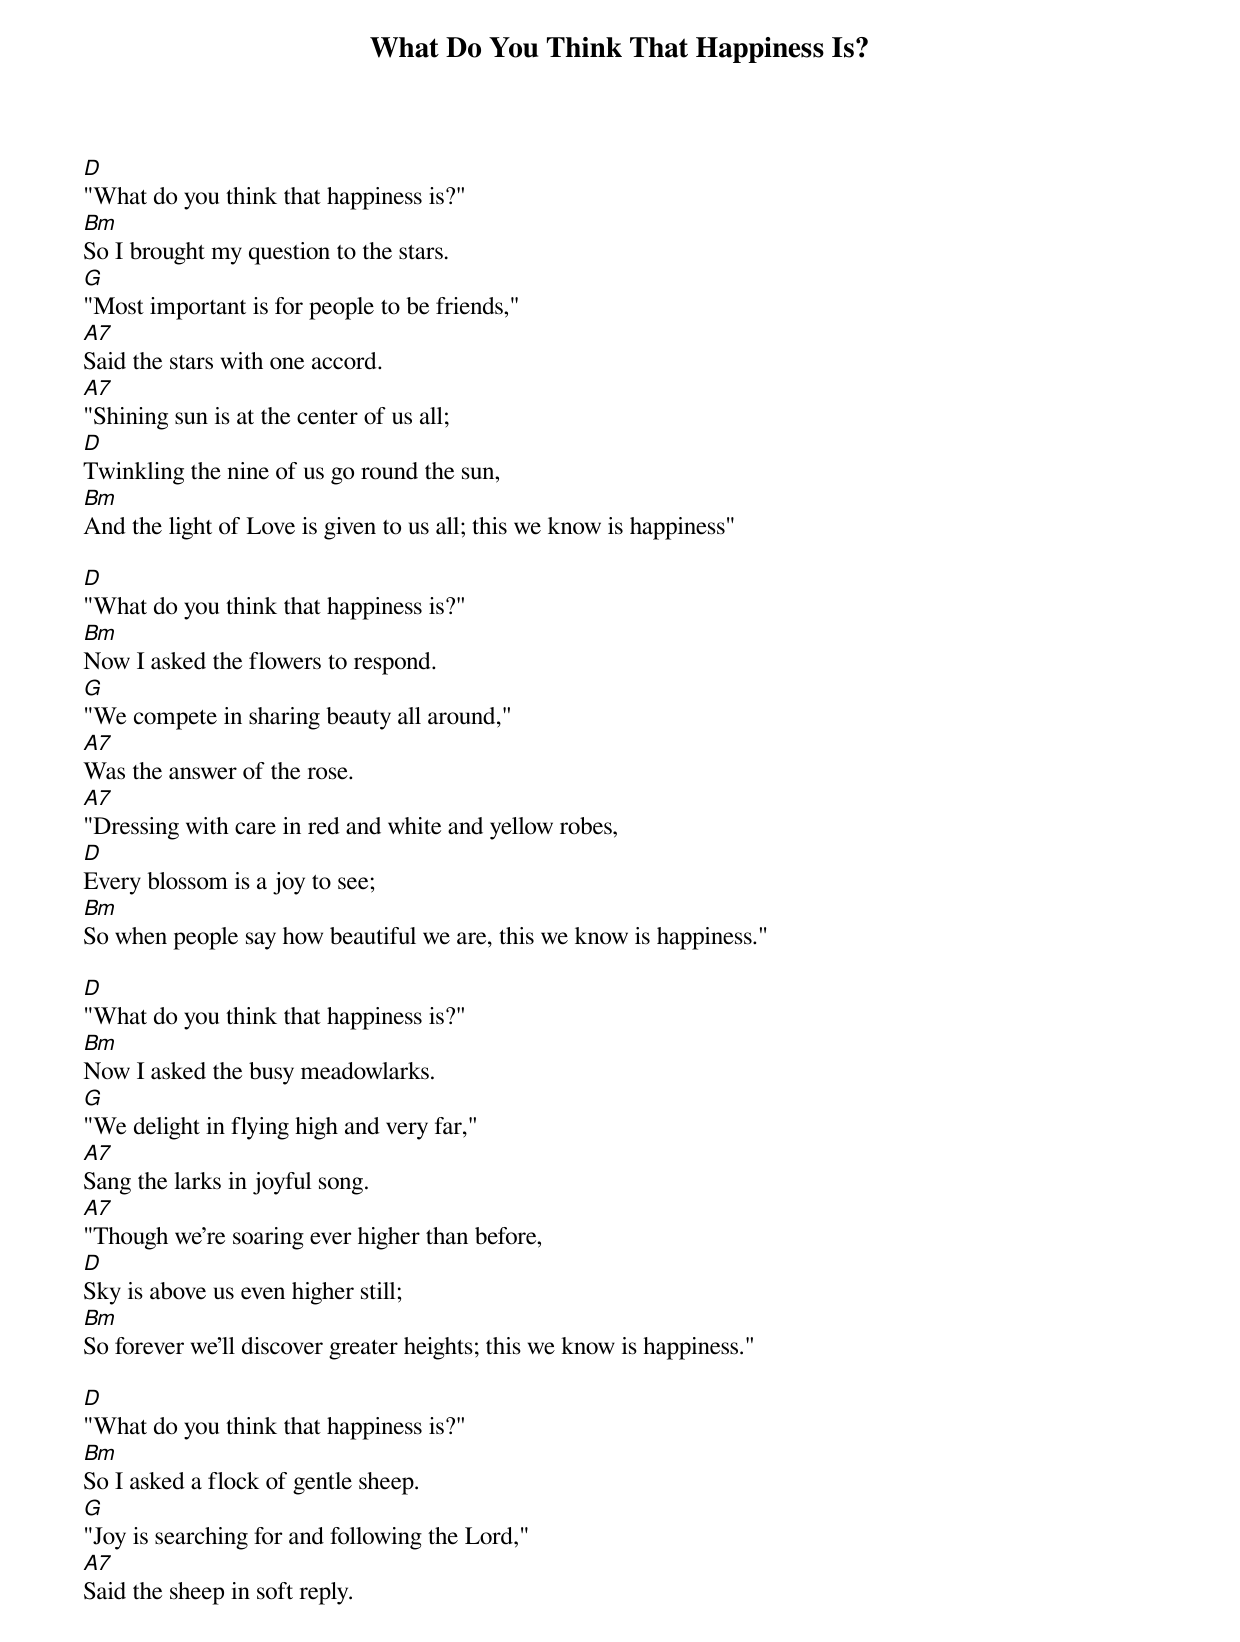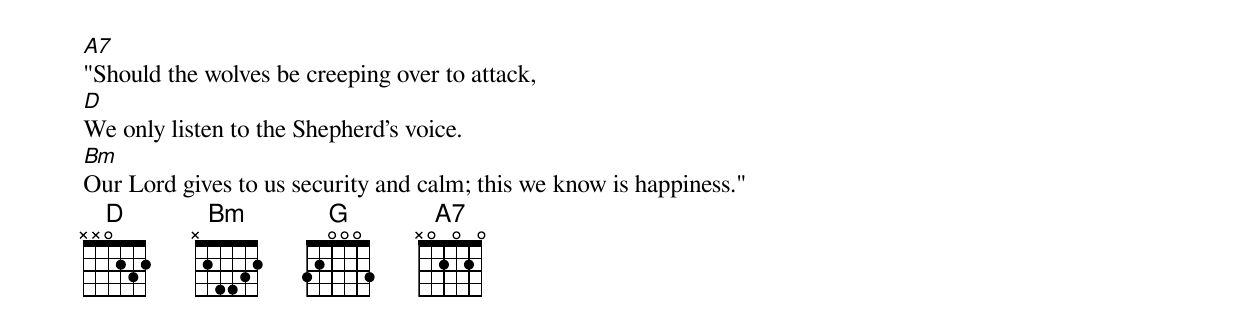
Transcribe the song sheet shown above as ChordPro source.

{title: What Do You Think That Happiness Is?}
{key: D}
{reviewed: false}

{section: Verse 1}
[D]"What do you think that happiness is?"
[Bm]So I brought my question to the stars.
[G]"Most important is for people to be friends,"
[A7]Said the stars with one accord.
[A7]"Shining sun is at the center of us all;
[D]Twinkling the nine of us go round the sun,
[Bm]And the light of Love is given to us all; this we know is happiness"

{{section: Verse 2}
[D]"What do you think that happiness is?"
[Bm]Now I asked the flowers to respond.
[G]"We compete in sharing beauty all around,"
[A7]Was the answer of the rose.
[A7]"Dressing with care in red and white and yellow robes,
[D]Every blossom is a joy to see;
[Bm]So when people say how beautiful we are, this we know is happiness."

{{section: Verse 3}
[D]"What do you think that happiness is?"
[Bm]Now I asked the busy meadowlarks.
[G]"We delight in flying high and very far,"
[A7]Sang the larks in joyful song.
[A7]"Though we're soaring ever higher than before,
[D]Sky is above us even higher still;
[Bm]So forever we'll discover greater heights; this we know is happiness."

{{section: Verse 4}
[D]"What do you think that happiness is?"
[Bm]So I asked a flock of gentle sheep.
[G]"Joy is searching for and following the Lord,"
[A7]Said the sheep in soft reply.
[A7]"Should the wolves be creeping over to attack,
[D]We only listen to the Shepherd's voice.
[Bm]Our Lord gives to us security and calm; this we know is happiness."
